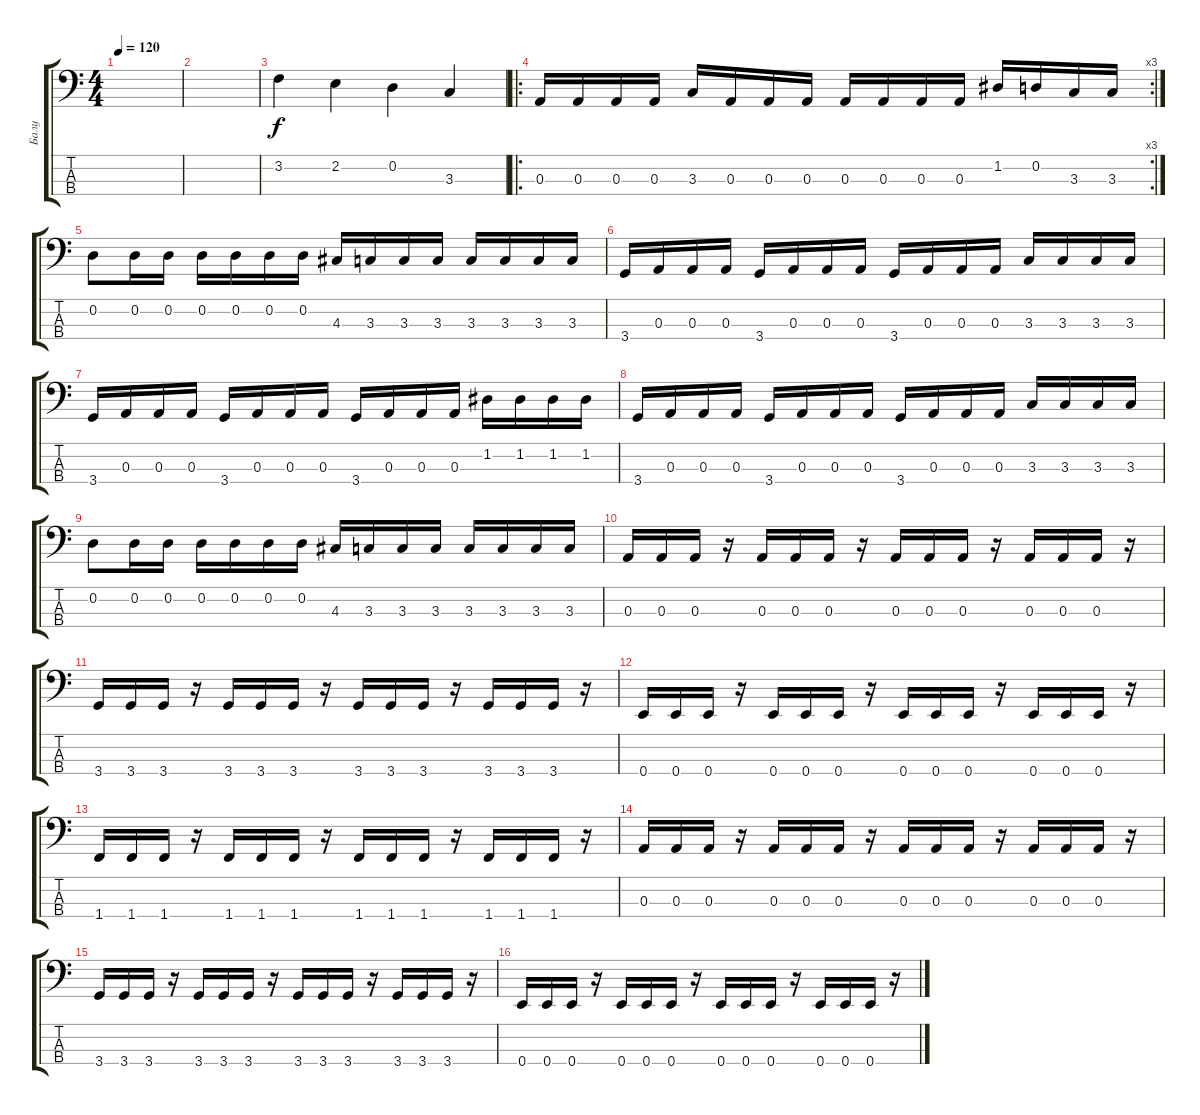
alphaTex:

\track ("Балу" "Балу") {instrument electricbassfinger}
\staff {score tabs}
\tuning (G2 D2 A1 E1) {hide}
\ts (4 4)
\tempo 120
\clef f4
\ks c
|
|
3.2.4 2.2.4 0.2.4 3.3.4 |
\ro
\rc 3
0.3.16 0.3.16 0.3.16 0.3.16 3.3.16 0.3.16 0.3.16 0.3.16 0.3.16 0.3.16 0.3.16 0.3.16 1.2.16 0.2.16 3.3.16 3.3.16 |
0.2.8 0.2.16 0.2.16 0.2.16 0.2.16 0.2.16 0.2.16 4.3.16 3.3.16 3.3.16 3.3.16 3.3.16 3.3.16 3.3.16 3.3.16 |
3.4.16 0.3.16 0.3.16 0.3.16 3.4.16 0.3.16 0.3.16 0.3.16 3.4.16 0.3.16 0.3.16 0.3.16 3.3.16 3.3.16 3.3.16 3.3.16 |
3.4.16 0.3.16 0.3.16 0.3.16 3.4.16 0.3.16 0.3.16 0.3.16 3.4.16 0.3.16 0.3.16 0.3.16 1.2.16 1.2.16 1.2.16 1.2.16 |
3.4.16 0.3.16 0.3.16 0.3.16 3.4.16 0.3.16 0.3.16 0.3.16 3.4.16 0.3.16 0.3.16 0.3.16 3.3.16 3.3.16 3.3.16 3.3.16 |
0.2.8 0.2.16 0.2.16 0.2.16 0.2.16 0.2.16 0.2.16 4.3.16 3.3.16 3.3.16 3.3.16 3.3.16 3.3.16 3.3.16 3.3.16 |
0.3.16 0.3.16 0.3.16 r.16 0.3.16 0.3.16 0.3.16 r.16 0.3.16 0.3.16 0.3.16 r.16 0.3.16 0.3.16 0.3.16 r.16 |
3.4.16 3.4.16 3.4.16 r.16 3.4.16 3.4.16 3.4.16 r.16 3.4.16 3.4.16 3.4.16 r.16 3.4.16 3.4.16 3.4.16 r.16 |
0.4.16 0.4.16 0.4.16 r.16 0.4.16 0.4.16 0.4.16 r.16 0.4.16 0.4.16 0.4.16 r.16 0.4.16 0.4.16 0.4.16 r.16 |
1.4.16 1.4.16 1.4.16 r.16 1.4.16 1.4.16 1.4.16 r.16 1.4.16 1.4.16 1.4.16 r.16 1.4.16 1.4.16 1.4.16 r.16 |
0.3.16 0.3.16 0.3.16 r.16 0.3.16 0.3.16 0.3.16 r.16 0.3.16 0.3.16 0.3.16 r.16 0.3.16 0.3.16 0.3.16 r.16 |
3.4.16 3.4.16 3.4.16 r.16 3.4.16 3.4.16 3.4.16 r.16 3.4.16 3.4.16 3.4.16 r.16 3.4.16 3.4.16 3.4.16 r.16 |
0.4.16 0.4.16 0.4.16 r.16 0.4.16 0.4.16 0.4.16 r.16 0.4.16 0.4.16 0.4.16 r.16 0.4.16 0.4.16 0.4.16 r.16
